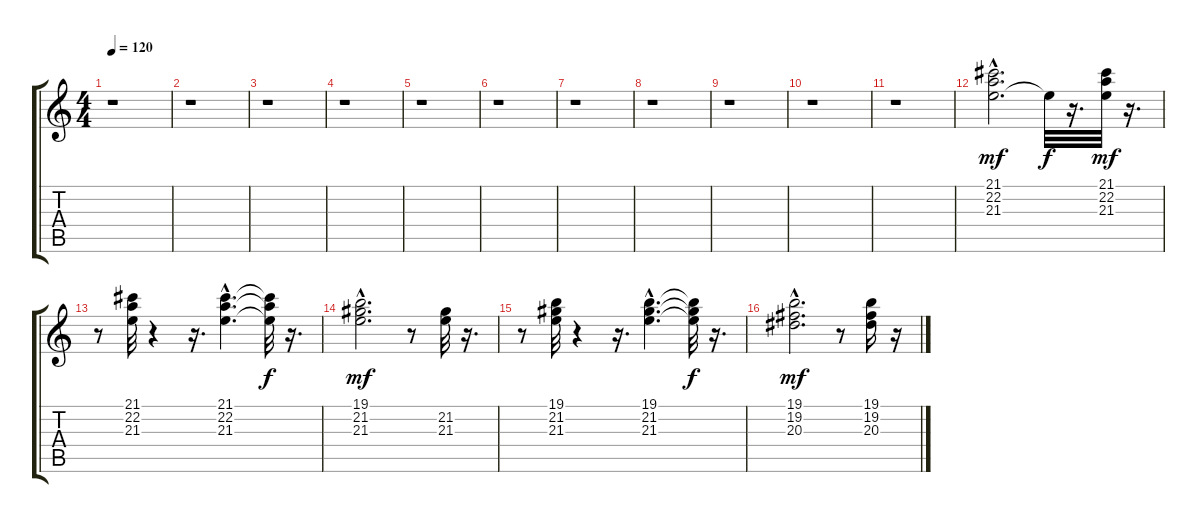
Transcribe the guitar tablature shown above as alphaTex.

\track "" {instrument rockorgan}
\staff {score tabs}
\tuning (E4 B3 G3 D3 A2 E2) {hide}
\ts (4 4)
\tempo 120
\clef g2
\ks c
r.1{dy mp} |
r.1 |
r.1 |
r.1 |
r.1 |
r.1 |
r.1 |
r.1 |
r.1 |
r.1 |
r.1 |
(21.1{hac} 22.2{hac} 21.3{hac}).2{d dy mf} 21.3{t}.32{dy f} r.16{d} (21.1 22.2 21.3).32{dy mf} r.16{d} |
r.8 (21.1 22.2 21.3).32 r.4 r.16{d} (21.1{hac} 22.2{hac} 21.3{hac}).4{d} (21.1{t} 22.2{t} 21.3{t}).32{dy f} r.16{d} |
(19.1{hac} 21.2{hac} 21.3{hac}).2{d dy mf} r.8 (21.2 21.3).32 r.16{d} |
r.8 (19.1 21.2 21.3).32 r.4 r.16{d} (19.1{hac} 21.2{hac} 21.3{hac}).4{d} (19.1{t} 21.2{t} 21.3{t}).32{dy f} r.16{d} |
(19.1{hac} 19.2{hac} 20.3{hac}).2{d dy mf} r.8 (19.1 19.2 20.3).16 r.16
